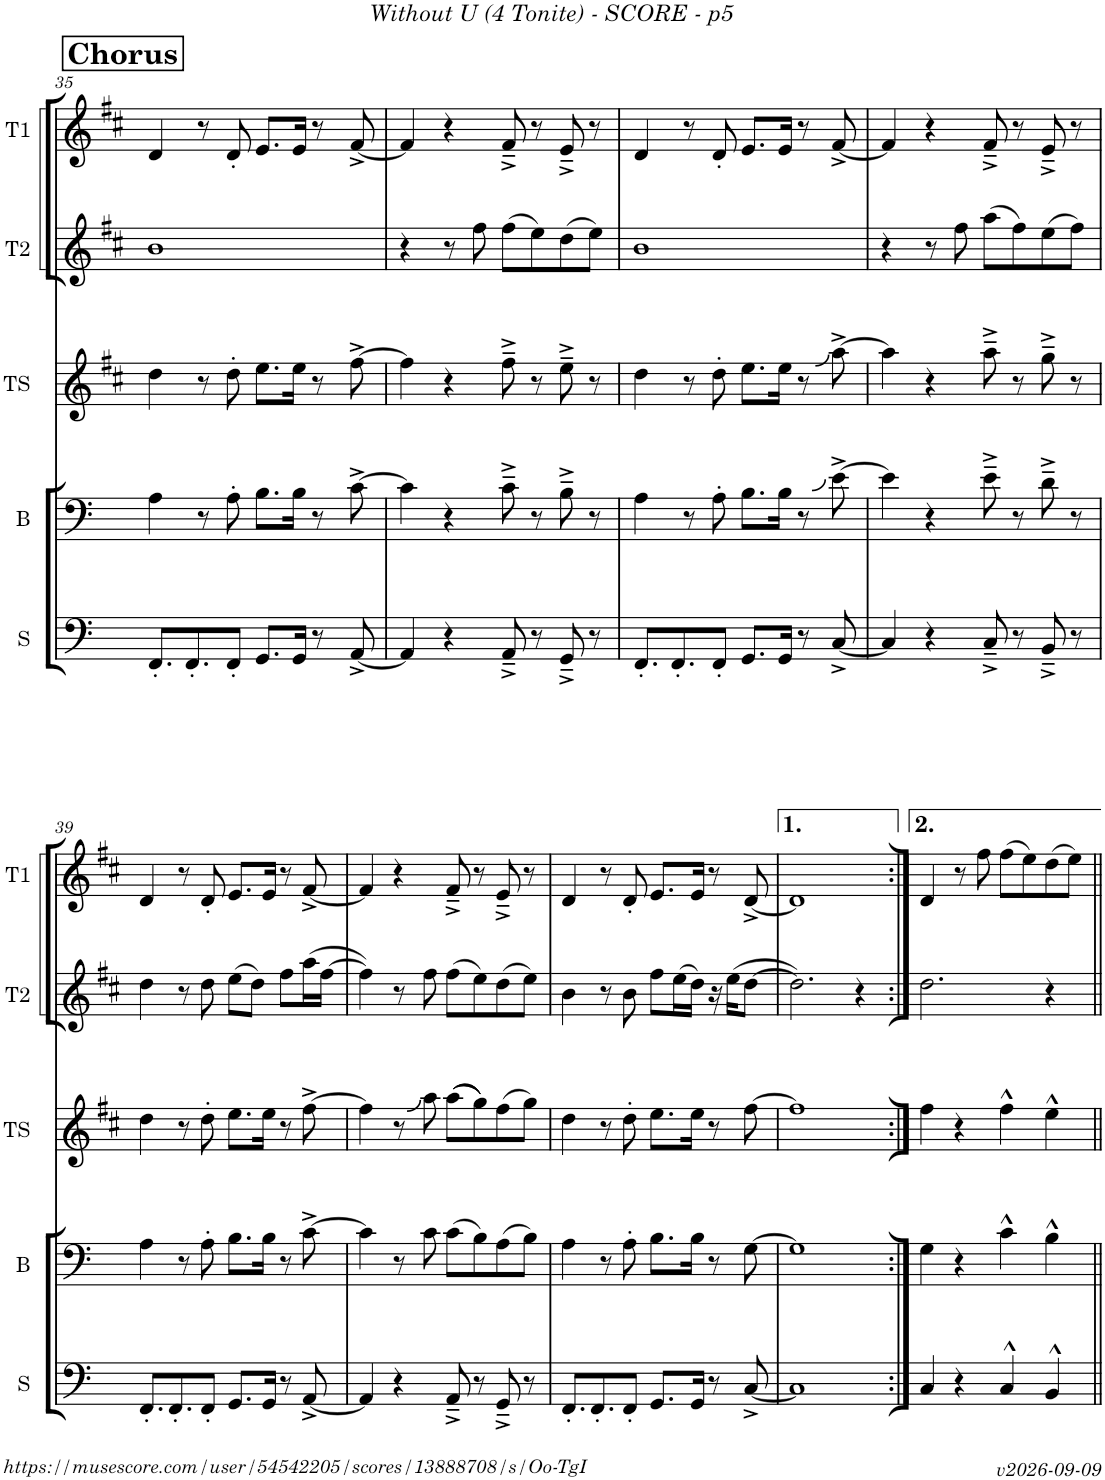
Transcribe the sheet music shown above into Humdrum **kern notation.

**kern	**kern	**kern	**kern	**kern
*part5	*part4	*part3	*part2	*part1
*staff5	*staff4	*staff3	*staff2	*staff1
*I"Sousa	*I"Trombone	*I"Tenor Sax	*I"Trumpet 2	*I"Trumpet 1
*I'S	*	*I'TS	*I'T2	*I'T1
!!LO:PB:g=z
*clefF4	*clefF4	*clefG2	*clefG2	*clefG2
*	*	*Trd8c14	*Trd1c2	*Trd1c2
*k[]	*k[]	*k[f#c#]	*k[f#c#]	*k[f#c#]
*M4/4	*M4/4	*M4/4	*M4/4	*M4/4
!!LO:REH:place=s1:a:B:cj:fs=14:t=Chorus
=35	=35	=35	=35	=35
8.FF'/L	4A\	4dd\	1b	4d/
8.FF'/	.	.	.	.
.	8r	8r	.	8r
8FF'/J	8A'\	8dd'\	.	8d'/
8.GG/L	8.B\L	8.ee\L	.	8.e/L
16GG/Jk	16B\Jk	16ee\Jk	.	16e/Jk
8r	8r	8r	.	8r
[8AA^/	[8c^\	[8ff#^\	.	[8f#^/
=36	=36	=36	=36	=36
4AA/]	4c\]	4ff#\]	4r	4f#/]
4r	4r	4r	8r	4r
.	.	.	8ff#\	.
8AA~^/	8c~^\	8ff#~^\	(8ff#\L	8f#~^/
8r	8r	8r	8ee\)	8r
8GG~^/	8B~^\	8ee~^\	(8dd\	8e~^/
8r	8r	8r	8ee\J)	8r
=37	=37	=37	=37	=37
8.FF'/L	4A\	4dd\	1b	4d/
8.FF'/	.	.	.	.
.	8r	8r	.	8r
8FF'/J	8A'\	8dd'\	.	8d'/
8.GG/L	8.B\L	8.ee\L	.	8.e/L
16GG/Jk	16B\Jk	16ee\Jk	.	16e/Jk
8r	8r	8r	.	8r
[8C^/	[8e^\	[8aa^\	.	[8f#^/
=38	=38	=38	=38	=38
4C/]	4e\]	4aa\]	4r	4f#/]
4r	4r	4r	8r	4r
.	.	.	8ff#\	.
8C~^/	8e~^\	8aa~^\	(8aa\L	8f#~^/
8r	8r	8r	8ff#\)	8r
8BB~^/	8d~^\	8gg~^\	(8ee\	8e~^/
8r	8r	8r	8ff#\J)	8r
!!LO:LB:g=z
=39	=39	=39	=39	=39
8.FF'/L	4A\	4dd\	4dd\	4d/
8.FF'/	.	.	.	.
.	8r	8r	8r	8r
8FF'/J	8A'\	8dd'\	8dd\	8d'/
8.GG/L	8.B\L	8.ee\L	(8ee\L	8.e/L
.	.	.	8dd\J)	.
16GG/Jk	16B\Jk	16ee\Jk	.	16e/Jk
8r	8r	8r	8ff#\L	8r
[8AA^/	[8c^\	[8ff#^\	(16aa\L	[8f#^/
.	.	.	[16ff#\JJ	.
=40	=40	=40	=40	=40
4AA/]	4c\]	4ff#\]	4ff#\])	4f#/]
4r	8r	8r	8r	4r
.	8c\	8aa\	8ff#\	.
8AA~^/	(8c\L	(((8aa\L	(8ff#\L	8f#~^/
8r	8B\)	8gg\)))	8ee\)	8r
8GG~^/	(8A\	(8ff#\	(8dd\	8e~^/
8r	8B\J)	8gg\J)	8ee\J)	8r
=41	=41	=41	=41	=41
8.FF'/L	4A\	4dd\	4b\	4d/
8.FF'/	.	.	.	.
.	8r	8r	8r	8r
8FF'/J	8A'\	8dd'\	8b\	8d'/
8.GG/L	8.B\L	8.ee\L	8ff#\L	8.e/L
.	.	.	(16ee\L	.
16GG/Jk	16B\Jk	16ee\Jk	16dd\JJ)	16e/Jk
8r	8r	8r	16r	8r
.	.	.	(16ee\KL	.
[8C^/	[8G\	[8ff#\	[8dd\J	[8d^/
=42	=42	=42	=42	=42
1C]	1G]	1ff#]	2.dd\])	1d]
.	.	.	4r	.
=43:|!	=43:|!	=43:|!	=43:|!	=43:|!
4C/	4G\	4ff#\	2.dd\	4d/
4r	4r	4r	.	8r
.	.	.	.	8ff#\
4C^^/	4c^^\	4ff#^^\	.	(8ff#\L
.	.	.	.	8ee\)
4BB^^/	4B^^\	4ee^^\	4r	(8dd\
.	.	.	.	8ee\J)
=||	=||	=||	=||	=||
*-	*-	*-	*-	*-
